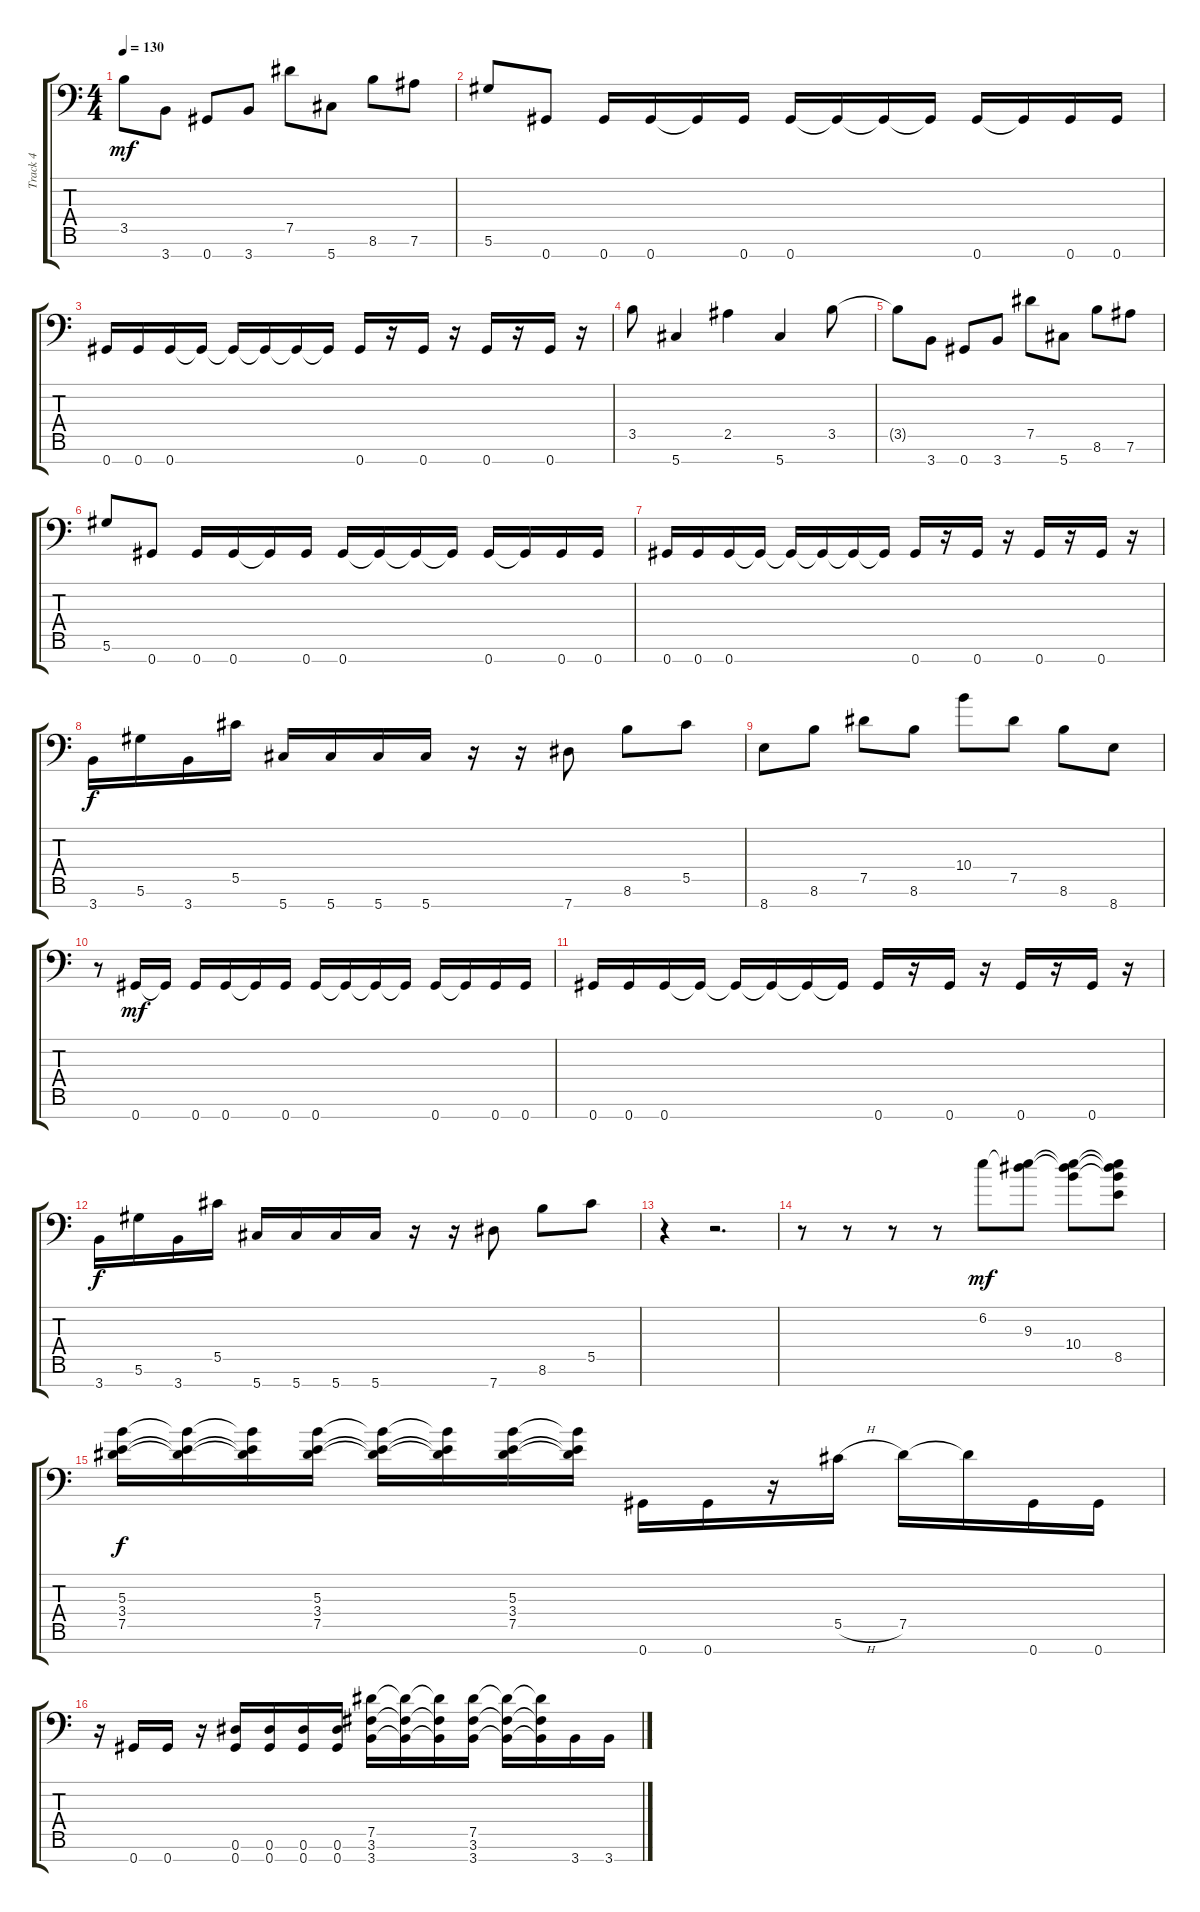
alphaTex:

\track ("Track 4" "Track 4") {instrument distortionguitar}
\staff {score tabs}
\tuning (Eb4 Bb3 Gb3 Db3 Ab2 Eb2 Ab1) {hide}
\ts (4 4)
\tempo 130
\clef f4
\ks c
3.5{t}.8{dy mf} 3.7.8 0.7.8 3.7.8 7.5.8 5.7.8 8.6.8 7.6.8 |
5.6.8 0.7.8 0.7.16 0.7.16 0.7{t}.16 0.7.16 0.7.16 0.7{t}.16 0.7{t}.16 0.7{t}.16 0.7.16 0.7{t}.16 0.7.16 0.7.16 |
0.7.16 0.7.16 0.7.16 0.7{t}.16 0.7{t}.16 0.7{t}.16 0.7{t}.16 0.7{t}.16 0.7.16 r.16 0.7.16 r.16 0.7.16 r.16 0.7.16 r.16 |
3.5.8 5.7.4 2.5.4 5.7.4 3.5.8 |
3.5{t}.8 3.7.8 0.7.8 3.7.8 7.5.8 5.7.8 8.6.8 7.6.8 |
5.6.8 0.7.8 0.7.16 0.7.16 0.7{t}.16 0.7.16 0.7.16 0.7{t}.16 0.7{t}.16 0.7{t}.16 0.7.16 0.7{t}.16 0.7.16 0.7.16 |
0.7.16 0.7.16 0.7.16 0.7{t}.16 0.7{t}.16 0.7{t}.16 0.7{t}.16 0.7{t}.16 0.7.16 r.16 0.7.16 r.16 0.7.16 r.16 0.7.16 r.16 |
3.7.16{dy f} 5.6.16 3.7.16 5.5.16 5.7.16 5.7.16 5.7.16 5.7.16 r.16 r.16 7.7.8 8.6.8 5.5.8 |
8.7.8 8.6.8 7.5.8 8.6.8 10.4.8 7.5.8 8.6.8 8.7.8 |
r.8 0.7.16{dy mf} 0.7{t}.16 0.7.16 0.7.16 0.7{t}.16 0.7.16 0.7.16 0.7{t}.16 0.7{t}.16 0.7{t}.16 0.7.16 0.7{t}.16 0.7.16 0.7.16 |
0.7.16 0.7.16 0.7.16 0.7{t}.16 0.7{t}.16 0.7{t}.16 0.7{t}.16 0.7{t}.16 0.7.16 r.16 0.7.16 r.16 0.7.16 r.16 0.7.16 r.16 |
3.7.16{dy f} 5.6.16 3.7.16 5.5.16 5.7.16 5.7.16 5.7.16 5.7.16 r.16 r.16 7.7.8 8.6.8 5.5.8 |
r.4 r.2{d} |
r.8 r.8 r.8 r.8 6.2.8{dy mf} (6.2{t} 9.3).8 (6.2{t} 9.3{t} 10.4).8 (6.2{t} 9.3{t} 10.4{t} 8.5).8 |
(5.3 3.4 7.5).16{dy f} (5.3{t} 3.4{t} 7.5{t}).16 (5.3{t} 3.4{t} 7.5{t}).16 (5.3 3.4 7.5).16 (5.3{t} 3.4{t} 7.5{t}).16 (5.3{t} 3.4{t} 7.5{t}).16 (5.3 3.4 7.5).16 (5.3{t} 3.4{t} 7.5{t}).16 0.7.16 0.7.16 r.16 5.5{h}.16 7.5.16 7.5{t}.16 0.7.16 0.7.16 |
r.16 0.7.16 0.7.16 r.16 (0.6 0.7).16 (0.6 0.7).16 (0.6 0.7).16 (0.6 0.7).16 (7.5 3.6 3.7).16 (7.5{t} 3.6{t} 3.7{t}).16 (7.5{t} 3.6{t} 3.7{t}).16 (7.5 3.6 3.7).16 (7.5{t} 3.6{t} 3.7{t}).16 (7.5{t} 3.6{t} 3.7{t}).16 3.7.16 3.7.16
